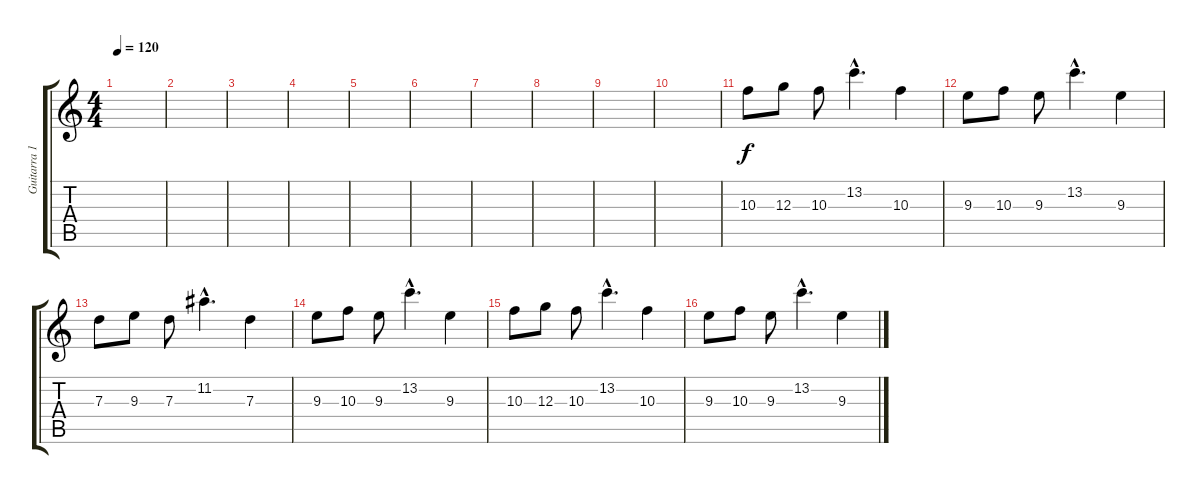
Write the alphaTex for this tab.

\track ("Guitarra 1" "Guitarra 1") {instrument overdrivenguitar}
\staff {score tabs}
\tuning (E4 B3 G3 D3 A2 E2) {hide}
\ts (4 4)
\tempo 120
\clef g2
\ks c
|
|
|
|
|
|
|
|
|
|
10.3.8{volume 8 instrument acousticguitarsteel} 12.3.8{instrument acousticguitarsteel} 10.3.8{instrument acousticguitarsteel} 13.2{hac}.4{d instrument acousticguitarsteel} 10.3.4{instrument acousticguitarsteel} |
9.3.8{volume 8 instrument acousticguitarsteel} 10.3.8{instrument acousticguitarsteel} 9.3.8{instrument acousticguitarsteel} 13.2{hac}.4{d instrument acousticguitarsteel} 9.3.4{instrument acousticguitarsteel} |
7.3.8{volume 8 instrument acousticguitarsteel} 9.3.8{instrument acousticguitarsteel} 7.3.8{instrument acousticguitarsteel} 11.2{hac}.4{d instrument acousticguitarsteel} 7.3.4{instrument acousticguitarsteel} |
9.3.8{volume 8 instrument acousticguitarsteel} 10.3.8{instrument acousticguitarsteel} 9.3.8{instrument acousticguitarsteel} 13.2{hac}.4{d instrument acousticguitarsteel} 9.3.4{instrument acousticguitarsteel} |
10.3.8{volume 8 instrument acousticguitarsteel} 12.3.8{instrument acousticguitarsteel} 10.3.8{instrument acousticguitarsteel} 13.2{hac}.4{d instrument acousticguitarsteel} 10.3.4{instrument acousticguitarsteel} |
9.3.8{volume 8 instrument acousticguitarsteel} 10.3.8{instrument acousticguitarsteel} 9.3.8{instrument acousticguitarsteel} 13.2{hac}.4{d instrument acousticguitarsteel} 9.3.4{instrument acousticguitarsteel}
